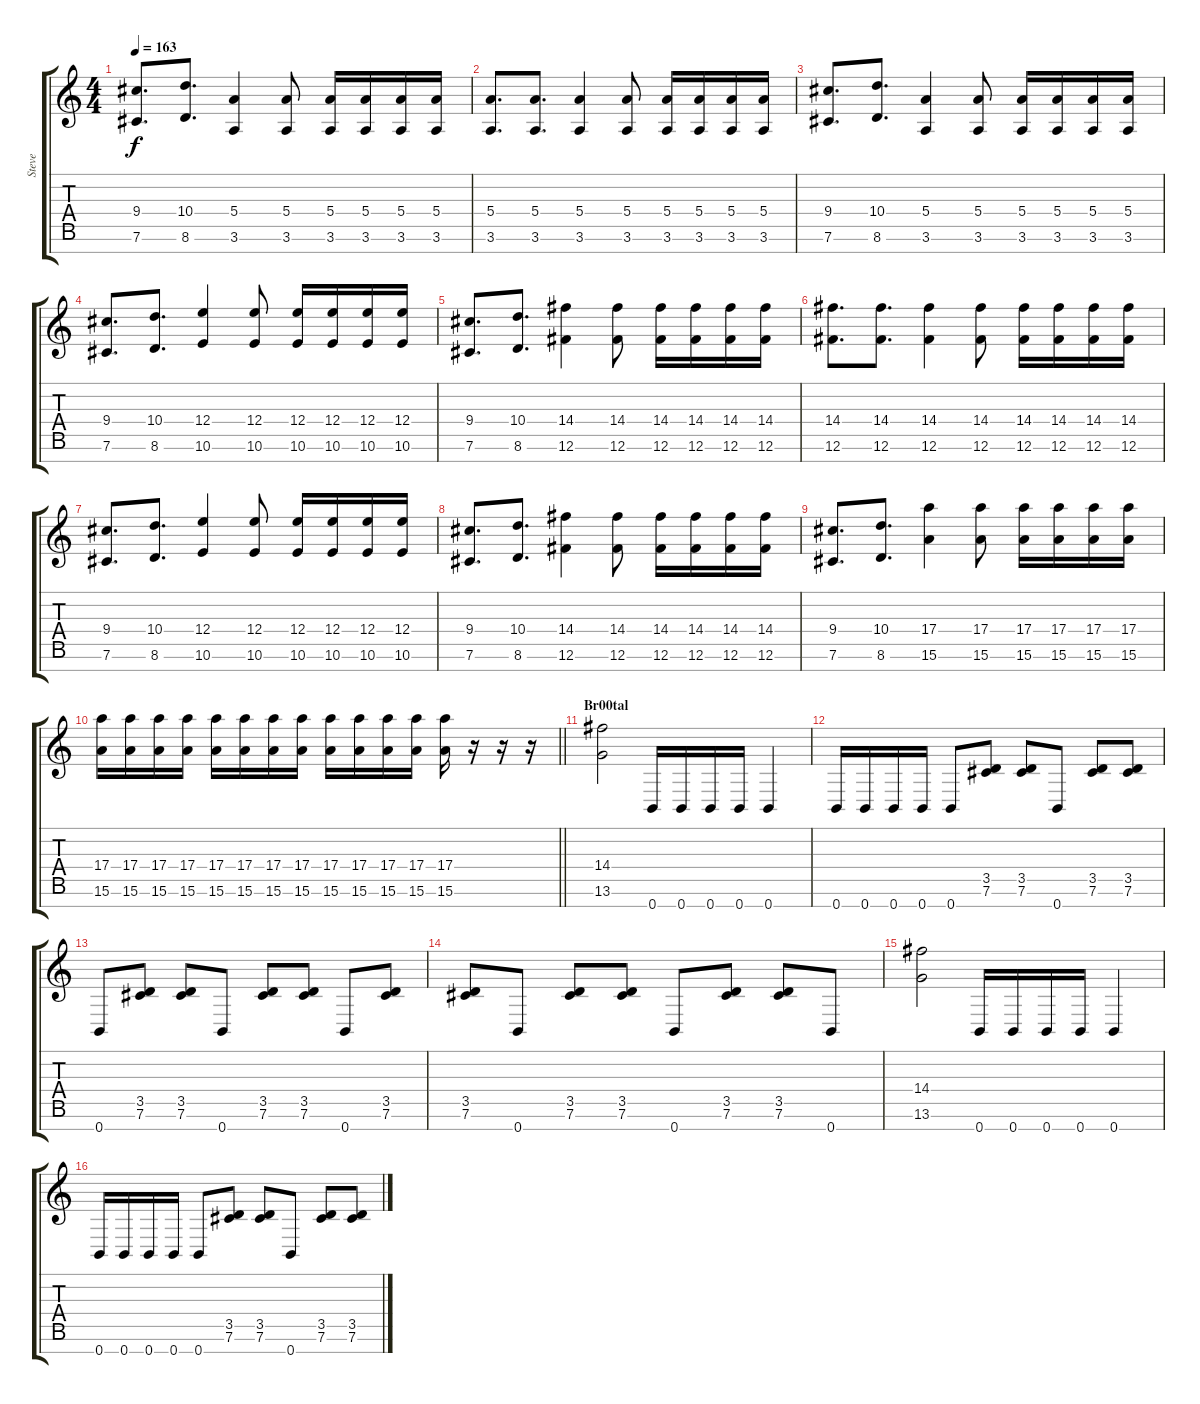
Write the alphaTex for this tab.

\track ("Steve" "Steve") {instrument distortionguitar}
\staff {score tabs}
\tuning (Gb4 Db4 Ab3 E3 B2 Gb2 B1) {hide}
\ts (4 4)
\tempo 163
\clef g2
\ks c
(9.4 7.6).8{d dy f} (10.4 8.6).8{d} (5.4 3.6).4 (5.4 3.6).8 (5.4 3.6).16 (5.4 3.6).16 (5.4 3.6).16 (5.4 3.6).16 |
(5.4 3.6).8{d} (5.4 3.6).8{d} (5.4 3.6).4 (5.4 3.6).8 (5.4 3.6).16 (5.4 3.6).16 (5.4 3.6).16 (5.4 3.6).16 |
(9.4 7.6).8{d} (10.4 8.6).8{d} (5.4 3.6).4 (5.4 3.6).8 (5.4 3.6).16 (5.4 3.6).16 (5.4 3.6).16 (5.4 3.6).16 |
(9.4 7.6).8{d} (10.4 8.6).8{d} (12.4 10.6).4 (12.4 10.6).8 (12.4 10.6).16 (12.4 10.6).16 (12.4 10.6).16 (12.4 10.6).16 |
(9.4 7.6).8{d} (10.4 8.6).8{d} (14.4 12.6).4 (14.4 12.6).8 (14.4 12.6).16 (14.4 12.6).16 (14.4 12.6).16 (14.4 12.6).16 |
(14.4 12.6).8{d} (14.4 12.6).8{d} (14.4 12.6).4 (14.4 12.6).8 (14.4 12.6).16 (14.4 12.6).16 (14.4 12.6).16 (14.4 12.6).16 |
(9.4 7.6).8{d} (10.4 8.6).8{d} (12.4 10.6).4 (12.4 10.6).8 (12.4 10.6).16 (12.4 10.6).16 (12.4 10.6).16 (12.4 10.6).16 |
(9.4 7.6).8{d} (10.4 8.6).8{d} (14.4 12.6).4 (14.4 12.6).8 (14.4 12.6).16 (14.4 12.6).16 (14.4 12.6).16 (14.4 12.6).16 |
(9.4 7.6).8{d} (10.4 8.6).8{d} (17.4 15.6).4 (17.4 15.6).8 (17.4 15.6).16 (17.4 15.6).16 (17.4 15.6).16 (17.4 15.6).16 |
\barLineRight lightlight
(17.4 15.6).16 (17.4 15.6).16 (17.4 15.6).16 (17.4 15.6).16 (17.4 15.6).16 (17.4 15.6).16 (17.4 15.6).16 (17.4 15.6).16 (17.4 15.6).16 (17.4 15.6).16 (17.4 15.6).16 (17.4 15.6).16 (17.4 15.6).16 r.16 r.16 r.16 |
\section ("" "Br00tal")
(14.4 13.6).2 0.7.16 0.7.16 0.7.16 0.7.16 0.7.4 |
0.7.16 0.7.16 0.7.16 0.7.16 0.7.8 (3.5 7.6).8 (3.5 7.6).8 0.7.8 (3.5 7.6).8 (3.5 7.6).8 |
0.7.8 (3.5 7.6).8 (3.5 7.6).8 0.7.8 (3.5 7.6).8 (3.5 7.6).8 0.7.8 (3.5 7.6).8 |
(3.5 7.6).8 0.7.8 (3.5 7.6).8 (3.5 7.6).8 0.7.8 (3.5 7.6).8 (3.5 7.6).8 0.7.8 |
(14.4 13.6).2 0.7.16 0.7.16 0.7.16 0.7.16 0.7.4 |
0.7.16 0.7.16 0.7.16 0.7.16 0.7.8 (3.5 7.6).8 (3.5 7.6).8 0.7.8 (3.5 7.6).8 (3.5 7.6).8
